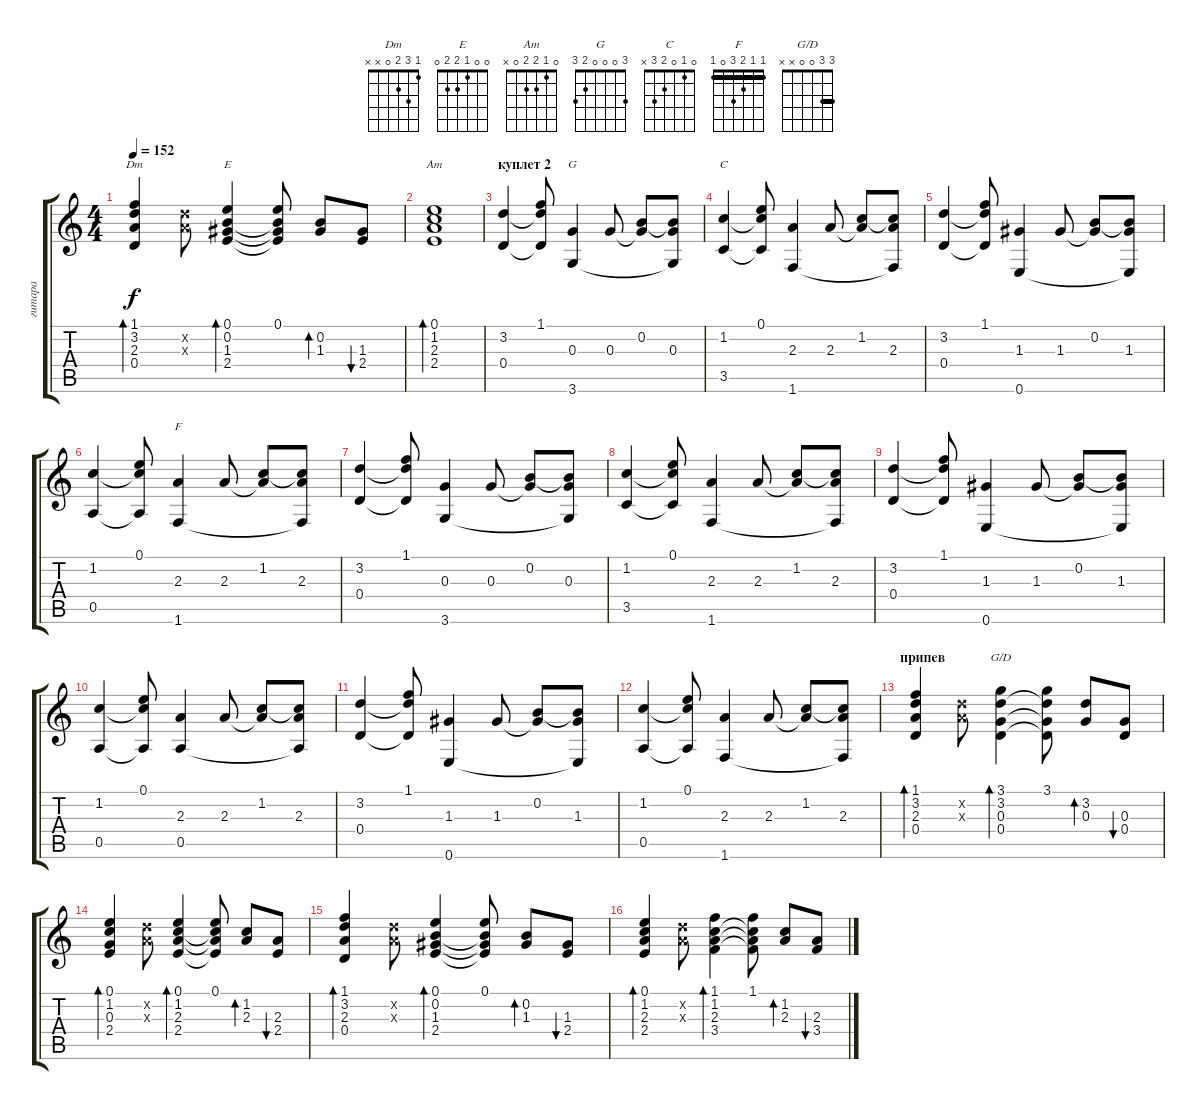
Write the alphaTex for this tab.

\track ("гитара" "гитара") {instrument electricguitarclean}
\staff {score tabs}
\tuning (E4 B3 G3 D3 A2 E2) {hide}
\chord ("Dm" 1 3 2 0 x x)
\chord ("E" 0 0 1 2 2 0)
\chord ("Am" 0 1 2 2 0 x)
\chord ("G" 3 0 0 0 2 3)
\chord ("C" 0 1 0 2 3 x)
\chord ("F" 1 1 2 3 0 1) {barre 1}
\chord ("G/D" 3 3 0 0 x x) {barre 3}
\ts (4 4)
\tempo 152
\clef g2
\ks c
(1.1 3.2 2.3 0.4).4{bd 30 ch "Dm" dy f} (3.2{x} 2.3{x}).8 (0.1 0.2 1.3 2.4).4{bd 30 ch "E"} (0.1 0.2{t} 1.3{t} 2.4{t}).8 (0.2 1.3).8{bd 30} (1.3 2.4).8{bu 30} |
(0.1 1.2 2.3 2.4).1{bd 30 ch "Am"} |
\section ("" "куплет 2")
(3.2 0.4).4 (1.1 3.2{t} 0.4{t}).8 (0.3 3.6).4{ch "G"} 0.3.8 (0.2 0.3{t}).8 (0.2{t} 0.3 3.6{t}).8 |
(1.2 3.5).4{ch "C"} (0.1 1.2{t} 3.5{t}).8 (2.3 1.6).4 2.3.8 (1.2 2.3{t}).8 (1.2{t} 2.3 1.6{t}).8 |
(3.2 0.4).4 (1.1 3.2{t} 0.4{t}).8 (1.3 0.6).4 1.3.8 (0.2 1.3{t}).8 (0.2{t} 1.3 0.6{t}).8 |
(1.2 0.5).4 (0.1 1.2{t} 0.5{t}).8 (2.3 1.6).4{ch "F"} 2.3.8 (1.2 2.3{t}).8 (1.2{t} 2.3 1.6{t}).8 |
(3.2 0.4).4 (1.1 3.2{t} 0.4{t}).8 (0.3 3.6).4 0.3.8 (0.2 0.3{t}).8 (0.2{t} 0.3 3.6{t}).8 |
(1.2 3.5).4 (0.1 1.2{t} 3.5{t}).8 (2.3 1.6).4 2.3.8 (1.2 2.3{t}).8 (1.2{t} 2.3 1.6{t}).8 |
(3.2 0.4).4 (1.1 3.2{t} 0.4{t}).8 (1.3 0.6).4 1.3.8 (0.2 1.3{t}).8 (0.2{t} 1.3 0.6{t}).8 |
(1.2 0.5).4 (0.1 1.2{t} 0.5{t}).8 (2.3 0.5).4 2.3.8 (1.2 2.3{t}).8 (1.2{t} 2.3 0.5{t}).8 |
(3.2 0.4).4 (1.1 3.2{t} 0.4{t}).8 (1.3 0.6).4 1.3.8 (0.2 1.3{t}).8 (0.2{t} 1.3 0.6{t}).8 |
(1.2 0.5).4 (0.1 1.2{t} 0.5{t}).8 (2.3 1.6).4 2.3.8 (1.2 2.3{t}).8 (1.2{t} 2.3 1.6{t}).8 |
\section ("" "припев")
(1.1 3.2 2.3 0.4).4{bd 30} (3.2{x} 2.3{x}).8 (3.1 3.2 0.3 0.4).4{bd 30 ch "G/D"} (3.1 3.2{t} 0.3{t} 0.4{t}).8 (3.2 0.3).8{bd 30} (0.3 0.4).8{bu 30} |
(0.1 1.2 0.3 2.4).4{bd 30} (3.2{x} 2.3{x}).8 (0.1 1.2 2.3 2.4).4{bd 30} (0.1 1.2{t} 2.3{t} 2.4{t}).8 (1.2 2.3).8{bd 30} (2.3 2.4).8{bu 30} |
(1.1 3.2 2.3 0.4).4{bd 30} (3.2{x} 2.3{x}).8 (0.1 0.2 1.3 2.4).4{bd 30} (0.1 0.2{t} 1.3{t} 2.4{t}).8 (0.2 1.3).8{bd 30} (1.3 2.4).8{bu 30} |
(0.1 1.2 2.3 2.4).4{bd 30} (3.2{x} 2.3{x}).8 (1.1 1.2 2.3 3.4).4{bd 30} (1.1 1.2{t} 2.3{t} 3.4{t}).8 (1.2 2.3).8{bd 30} (2.3 3.4).8{bu 30}
